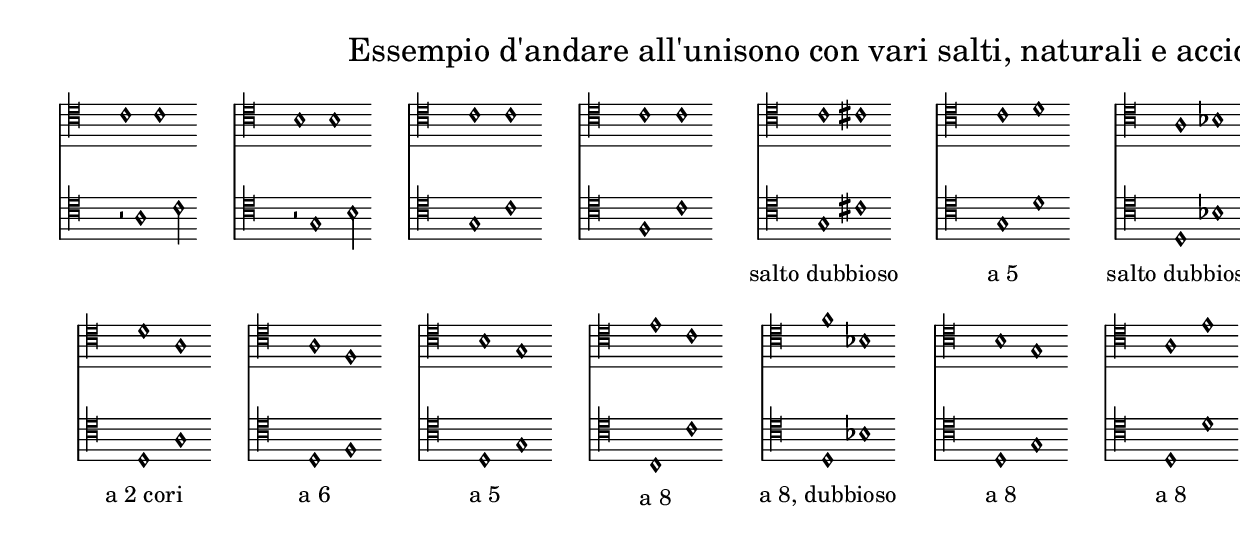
\version "2.22.2"

% Auto generated file

\header {
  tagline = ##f
}

dot = {
   \once \override Script.add-stem-support = ##f
   \once \override Script.toward-stem-shift = 0
   \once \override Script.skyline-horizontal-padding = 0
   \once \override Script.direction = 1
   \once \override Script.font-size = 1
}

\markup {
  \center-column {
    \line {
      \center-align
      \fontsize#3 { \concat { \normal-text "Essempio d'andare all'unisono con vari salti, naturali e accidentali"} }
    }
    \null
    \line {
      \center-column {

        \line {
          \score {
            <<
              \new Staff \with { instrumentName = ""} {
                \override Staff.TimeSignature.stencil = ##f
                \override Staff.NoteHead.style = #'baroque
                \accidentalStyle Score.forget
                \override Rest.style = #'mensural
                \override NoteHead.style = #'petrucci
                \cadenzaOn
                \clef "mensural-c4"
                \key c #`((0 . ,NATURAL) (1 . ,NATURAL) (2 . ,NATURAL)
                          (3 . ,NATURAL) (4 . ,NATURAL) (5 . ,NATURAL)
                          (6 . ,NATURAL))  c'1  c'1 
                \cadenzaOff
              }
              \new Staff \with { instrumentName = ""} {
                \override Staff.TimeSignature.stencil = ##f
                \override Staff.NoteHead.style = #'baroque
                \accidentalStyle Score.forget
                \override Rest.style = #'mensural
                \override NoteHead.style = #'petrucci
                \cadenzaOn
                \clef "mensural-c4"
                \key c #`((0 . ,NATURAL) (1 . ,NATURAL) (2 . ,NATURAL)
                          (3 . ,NATURAL) (4 . ,NATURAL) (5 . ,NATURAL)
                          (6 . ,NATURAL))  r2  a1  c'2 
                \cadenzaOff
              }
            >>
            \layout {
              \context {
                \Score
                \override SpacingSpanner.common-shortest-duration = #(ly:make-moment 1/2)
              }
            }
          }
        }

      }
      \hspace #3 
      \center-column {

        \line {
          \score {
            <<
              \new Staff \with { instrumentName = ""} {
                \override Staff.TimeSignature.stencil = ##f
                \override Staff.NoteHead.style = #'baroque
                \accidentalStyle Score.forget
                \override Rest.style = #'mensural
                \override NoteHead.style = #'petrucci
                \cadenzaOn
                \clef "mensural-c4"
                \key c #`((0 . ,NATURAL) (1 . ,NATURAL) (2 . ,NATURAL)
                          (3 . ,NATURAL) (4 . ,NATURAL) (5 . ,NATURAL)
                          (6 . ,NATURAL))  b1  b1 
                \cadenzaOff
              }
              \new Staff \with { instrumentName = ""} {
                \override Staff.TimeSignature.stencil = ##f
                \override Staff.NoteHead.style = #'baroque
                \accidentalStyle Score.forget
                \override Rest.style = #'mensural
                \override NoteHead.style = #'petrucci
                \cadenzaOn
                \clef "mensural-c4"
                \key c #`((0 . ,NATURAL) (1 . ,NATURAL) (2 . ,NATURAL)
                          (3 . ,NATURAL) (4 . ,NATURAL) (5 . ,NATURAL)
                          (6 . ,NATURAL))  r2  g1  b2 
                \cadenzaOff
              }
            >>
            \layout {
              \context {
                \Score
                \override SpacingSpanner.common-shortest-duration = #(ly:make-moment 1/2)
              }
            }
          }
        }

      }
      \hspace #3 
      \center-column {

        \line {
          \score {
            <<
              \new Staff \with { instrumentName = ""} {
                \override Staff.TimeSignature.stencil = ##f
                \override Staff.NoteHead.style = #'baroque
                \accidentalStyle Score.forget
                \override Rest.style = #'mensural
                \override NoteHead.style = #'petrucci
                \cadenzaOn
                \clef "mensural-c4"
                \key c #`((0 . ,NATURAL) (1 . ,NATURAL) (2 . ,NATURAL)
                          (3 . ,NATURAL) (4 . ,NATURAL) (5 . ,NATURAL)
                          (6 . ,NATURAL))  c'1  c'1 
                \cadenzaOff
              }
              \new Staff \with { instrumentName = ""} {
                \override Staff.TimeSignature.stencil = ##f
                \override Staff.NoteHead.style = #'baroque
                \accidentalStyle Score.forget
                \override Rest.style = #'mensural
                \override NoteHead.style = #'petrucci
                \cadenzaOn
                \clef "mensural-c4"
                \key c #`((0 . ,NATURAL) (1 . ,NATURAL) (2 . ,NATURAL)
                          (3 . ,NATURAL) (4 . ,NATURAL) (5 . ,NATURAL)
                          (6 . ,NATURAL))  g1  c'1 
                \cadenzaOff
              }
            >>
            \layout {
              \context {
                \Score
                \override SpacingSpanner.common-shortest-duration = #(ly:make-moment 1/2)
              }
            }
          }
        }

      }
      \hspace #3 
      \center-column {

        \line {
          \score {
            <<
              \new Staff \with { instrumentName = ""} {
                \override Staff.TimeSignature.stencil = ##f
                \override Staff.NoteHead.style = #'baroque
                \accidentalStyle Score.forget
                \override Rest.style = #'mensural
                \override NoteHead.style = #'petrucci
                \cadenzaOn
                \clef "mensural-c4"
                \key c #`((0 . ,NATURAL) (1 . ,NATURAL) (2 . ,NATURAL)
                          (3 . ,NATURAL) (4 . ,NATURAL) (5 . ,NATURAL)
                          (6 . ,NATURAL))  c'1  c'1 
                \cadenzaOff
              }
              \new Staff \with { instrumentName = ""} {
                \override Staff.TimeSignature.stencil = ##f
                \override Staff.NoteHead.style = #'baroque
                \accidentalStyle Score.forget
                \override Rest.style = #'mensural
                \override NoteHead.style = #'petrucci
                \cadenzaOn
                \clef "mensural-c4"
                \key c #`((0 . ,NATURAL) (1 . ,NATURAL) (2 . ,NATURAL)
                          (3 . ,NATURAL) (4 . ,NATURAL) (5 . ,NATURAL)
                          (6 . ,NATURAL))  f1  c'1 
                \cadenzaOff
              }
            >>
            \layout {
              \context {
                \Score
                \override SpacingSpanner.common-shortest-duration = #(ly:make-moment 1/2)
              }
            }
          }
        }

      }
      \hspace #3 
      \center-column {

        \line {
          \score {
            <<
              \new Staff \with { instrumentName = ""} {
                \override Staff.TimeSignature.stencil = ##f
                \override Staff.NoteHead.style = #'baroque
                \accidentalStyle Score.forget
                \override Rest.style = #'mensural
                \override NoteHead.style = #'petrucci
                \cadenzaOn
                \clef "mensural-c4"
                \key c #`((0 . ,NATURAL) (1 . ,NATURAL) (2 . ,NATURAL)
                          (3 . ,NATURAL) (4 . ,NATURAL) (5 . ,NATURAL)
                          (6 . ,NATURAL))  c'1  cis'1 
                \cadenzaOff
              }
              \new Staff \with { instrumentName = ""} {
                \override Staff.TimeSignature.stencil = ##f
                \override Staff.NoteHead.style = #'baroque
                \accidentalStyle Score.forget
                \override Rest.style = #'mensural
                \override NoteHead.style = #'petrucci
                \cadenzaOn
                \clef "mensural-c4"
                \key c #`((0 . ,NATURAL) (1 . ,NATURAL) (2 . ,NATURAL)
                          (3 . ,NATURAL) (4 . ,NATURAL) (5 . ,NATURAL)
                          (6 . ,NATURAL))  g1  cis'1 
                \cadenzaOff
              }
            >>
            \layout {
              \context {
                \Score
                \override SpacingSpanner.common-shortest-duration = #(ly:make-moment 1/2)
              }
            }
          }
        }
        \null
        \line {
          \left-align {  \normal-text "salto dubbioso" }
        }

      }
      \hspace #3 
      \center-column {

        \line {
          \score {
            <<
              \new Staff \with { instrumentName = ""} {
                \override Staff.TimeSignature.stencil = ##f
                \override Staff.NoteHead.style = #'baroque
                \accidentalStyle Score.forget
                \override Rest.style = #'mensural
                \override NoteHead.style = #'petrucci
                \cadenzaOn
                \clef "mensural-c4"
                \key c #`((0 . ,NATURAL) (1 . ,NATURAL) (2 . ,NATURAL)
                          (3 . ,NATURAL) (4 . ,NATURAL) (5 . ,NATURAL)
                          (6 . ,NATURAL))  c'1  d'1 
                \cadenzaOff
              }
              \new Staff \with { instrumentName = ""} {
                \override Staff.TimeSignature.stencil = ##f
                \override Staff.NoteHead.style = #'baroque
                \accidentalStyle Score.forget
                \override Rest.style = #'mensural
                \override NoteHead.style = #'petrucci
                \cadenzaOn
                \clef "mensural-c4"
                \key c #`((0 . ,NATURAL) (1 . ,NATURAL) (2 . ,NATURAL)
                          (3 . ,NATURAL) (4 . ,NATURAL) (5 . ,NATURAL)
                          (6 . ,NATURAL))  g1  d'1 
                \cadenzaOff
              }
            >>
            \layout {
              \context {
                \Score
                \override SpacingSpanner.common-shortest-duration = #(ly:make-moment 1/2)
              }
            }
          }
        }
        \null
        \line {
          \left-align {  \normal-text "a 5" }
        }

      }
      \hspace #3 
      \center-column {

        \line {
          \score {
            <<
              \new Staff \with { instrumentName = ""} {
                \override Staff.TimeSignature.stencil = ##f
                \override Staff.NoteHead.style = #'baroque
                \accidentalStyle Score.forget
                \override Rest.style = #'mensural
                \override NoteHead.style = #'petrucci
                \cadenzaOn
                \clef "mensural-c4"
                \key c #`((0 . ,NATURAL) (1 . ,NATURAL) (2 . ,NATURAL)
                          (3 . ,NATURAL) (4 . ,NATURAL) (5 . ,NATURAL)
                          (6 . ,NATURAL))  a1  bes1 
                \cadenzaOff
              }
              \new Staff \with { instrumentName = ""} {
                \override Staff.TimeSignature.stencil = ##f
                \override Staff.NoteHead.style = #'baroque
                \accidentalStyle Score.forget
                \override Rest.style = #'mensural
                \override NoteHead.style = #'petrucci
                \cadenzaOn
                \clef "mensural-c4"
                \key c #`((0 . ,NATURAL) (1 . ,NATURAL) (2 . ,NATURAL)
                          (3 . ,NATURAL) (4 . ,NATURAL) (5 . ,NATURAL)
                          (6 . ,NATURAL))  d1  bes1 
                \cadenzaOff
              }
            >>
            \layout {
              \context {
                \Score
                \override SpacingSpanner.common-shortest-duration = #(ly:make-moment 1/2)
              }
            }
          }
        }
        \null
        \line {
          \left-align {  \normal-text "salto dubbioso" }
        }

      }
      \hspace #3 
      \center-column {

        \line {
          \score {
            <<
              \new Staff \with { instrumentName = ""} {
                \override Staff.TimeSignature.stencil = ##f
                \override Staff.NoteHead.style = #'baroque
                \accidentalStyle Score.forget
                \override Rest.style = #'mensural
                \override NoteHead.style = #'petrucci
                \cadenzaOn
                \clef "mensural-c4"
                \key c #`((0 . ,NATURAL) (1 . ,NATURAL) (2 . ,NATURAL)
                          (3 . ,NATURAL) (4 . ,NATURAL) (5 . ,NATURAL)
                          (6 . ,NATURAL))  c'1  f1 
                \cadenzaOff
              }
              \new Staff \with { instrumentName = ""} {
                \override Staff.TimeSignature.stencil = ##f
                \override Staff.NoteHead.style = #'baroque
                \accidentalStyle Score.forget
                \override Rest.style = #'mensural
                \override NoteHead.style = #'petrucci
                \cadenzaOn
                \clef "mensural-c4"
                \key c #`((0 . ,NATURAL) (1 . ,NATURAL) (2 . ,NATURAL)
                          (3 . ,NATURAL) (4 . ,NATURAL) (5 . ,NATURAL)
                          (6 . ,NATURAL))  g1  f1 
                \cadenzaOff
              }
            >>
            \layout {
              \context {
                \Score
                \override SpacingSpanner.common-shortest-duration = #(ly:make-moment 1/2)
              }
            }
          }
        }
        \null
        \line {
          \left-align {  \normal-text "dubbioso" }
        }

      }
      \hspace #3 
      \center-column {

        \line {
          \score {
            <<
              \new Staff \with { instrumentName = ""} {
                \override Staff.TimeSignature.stencil = ##f
                \override Staff.NoteHead.style = #'baroque
                \accidentalStyle Score.forget
                \override Rest.style = #'mensural
                \override NoteHead.style = #'petrucci
                \cadenzaOn
                \clef "mensural-c4"
                \key c #`((0 . ,NATURAL) (1 . ,NATURAL) (2 . ,NATURAL)
                          (3 . ,NATURAL) (4 . ,NATURAL) (5 . ,NATURAL)
                          (6 . ,NATURAL))  d'1  g1 
                \cadenzaOff
              }
              \new Staff \with { instrumentName = ""} {
                \override Staff.TimeSignature.stencil = ##f
                \override Staff.NoteHead.style = #'baroque
                \accidentalStyle Score.forget
                \override Rest.style = #'mensural
                \override NoteHead.style = #'petrucci
                \cadenzaOn
                \clef "mensural-c4"
                \key c #`((0 . ,NATURAL) (1 . ,NATURAL) (2 . ,NATURAL)
                          (3 . ,NATURAL) (4 . ,NATURAL) (5 . ,NATURAL)
                          (6 . ,NATURAL))  d1  g1 
                \cadenzaOff
              }
            >>
            \layout {
              \context {
                \Score
                \override SpacingSpanner.common-shortest-duration = #(ly:make-moment 1/2)
              }
            }
          }
        }
        \null
        \line {
          \left-align {  \normal-text "a 2 cori" }
        }

      }
      \hspace #3 
    }
    \null
    \null
    \line {      \center-column {

        \line {
          \score {
            <<
              \new Staff \with { instrumentName = ""} {
                \override Staff.TimeSignature.stencil = ##f
                \override Staff.NoteHead.style = #'baroque
                \accidentalStyle Score.forget
                \override Rest.style = #'mensural
                \override NoteHead.style = #'petrucci
                \cadenzaOn
                \clef "mensural-c4"
                \key c #`((0 . ,NATURAL) (1 . ,NATURAL) (2 . ,NATURAL)
                          (3 . ,NATURAL) (4 . ,NATURAL) (5 . ,NATURAL)
                          (6 . ,NATURAL))  d'1  a1 
                \cadenzaOff
              }
              \new Staff \with { instrumentName = ""} {
                \override Staff.TimeSignature.stencil = ##f
                \override Staff.NoteHead.style = #'baroque
                \accidentalStyle Score.forget
                \override Rest.style = #'mensural
                \override NoteHead.style = #'petrucci
                \cadenzaOn
                \clef "mensural-c4"
                \key c #`((0 . ,NATURAL) (1 . ,NATURAL) (2 . ,NATURAL)
                          (3 . ,NATURAL) (4 . ,NATURAL) (5 . ,NATURAL)
                          (6 . ,NATURAL))  d1  a1 
                \cadenzaOff
              }
            >>
            \layout {
              \context {
                \Score
                \override SpacingSpanner.common-shortest-duration = #(ly:make-moment 1/2)
              }
            }
          }
        }
        \null
        \line {
          \left-align {  \normal-text "a 2 cori" }
        }

      }
      \hspace #3 
      \center-column {

        \line {
          \score {
            <<
              \new Staff \with { instrumentName = ""} {
                \override Staff.TimeSignature.stencil = ##f
                \override Staff.NoteHead.style = #'baroque
                \accidentalStyle Score.forget
                \override Rest.style = #'mensural
                \override NoteHead.style = #'petrucci
                \cadenzaOn
                \clef "mensural-c4"
                \key c #`((0 . ,NATURAL) (1 . ,NATURAL) (2 . ,NATURAL)
                          (3 . ,NATURAL) (4 . ,NATURAL) (5 . ,NATURAL)
                          (6 . ,NATURAL))  a1  f1 
                \cadenzaOff
              }
              \new Staff \with { instrumentName = ""} {
                \override Staff.TimeSignature.stencil = ##f
                \override Staff.NoteHead.style = #'baroque
                \accidentalStyle Score.forget
                \override Rest.style = #'mensural
                \override NoteHead.style = #'petrucci
                \cadenzaOn
                \clef "mensural-c4"
                \key c #`((0 . ,NATURAL) (1 . ,NATURAL) (2 . ,NATURAL)
                          (3 . ,NATURAL) (4 . ,NATURAL) (5 . ,NATURAL)
                          (6 . ,NATURAL))  d1  f1 
                \cadenzaOff
              }
            >>
            \layout {
              \context {
                \Score
                \override SpacingSpanner.common-shortest-duration = #(ly:make-moment 1/2)
              }
            }
          }
        }
        \null
        \line {
          \left-align {  \normal-text "a 6" }
        }

      }
      \hspace #3 
      \center-column {

        \line {
          \score {
            <<
              \new Staff \with { instrumentName = ""} {
                \override Staff.TimeSignature.stencil = ##f
                \override Staff.NoteHead.style = #'baroque
                \accidentalStyle Score.forget
                \override Rest.style = #'mensural
                \override NoteHead.style = #'petrucci
                \cadenzaOn
                \clef "mensural-c4"
                \key c #`((0 . ,NATURAL) (1 . ,NATURAL) (2 . ,NATURAL)
                          (3 . ,NATURAL) (4 . ,NATURAL) (5 . ,NATURAL)
                          (6 . ,NATURAL))  b1  g1 
                \cadenzaOff
              }
              \new Staff \with { instrumentName = ""} {
                \override Staff.TimeSignature.stencil = ##f
                \override Staff.NoteHead.style = #'baroque
                \accidentalStyle Score.forget
                \override Rest.style = #'mensural
                \override NoteHead.style = #'petrucci
                \cadenzaOn
                \clef "mensural-c4"
                \key c #`((0 . ,NATURAL) (1 . ,NATURAL) (2 . ,NATURAL)
                          (3 . ,NATURAL) (4 . ,NATURAL) (5 . ,NATURAL)
                          (6 . ,NATURAL))  d1  g1 
                \cadenzaOff
              }
            >>
            \layout {
              \context {
                \Score
                \override SpacingSpanner.common-shortest-duration = #(ly:make-moment 1/2)
              }
            }
          }
        }
        \null
        \line {
          \left-align {  \normal-text "a 5" }
        }

      }
      \hspace #3 
      \center-column {

        \line {
          \score {
            <<
              \new Staff \with { instrumentName = ""} {
                \override Staff.TimeSignature.stencil = ##f
                \override Staff.NoteHead.style = #'baroque
                \accidentalStyle Score.forget
                \override Rest.style = #'mensural
                \override NoteHead.style = #'petrucci
                \cadenzaOn
                \clef "mensural-c4"
                \key c #`((0 . ,NATURAL) (1 . ,NATURAL) (2 . ,NATURAL)
                          (3 . ,NATURAL) (4 . ,NATURAL) (5 . ,NATURAL)
                          (6 . ,NATURAL))  e'1  c'1 
                \cadenzaOff
              }
              \new Staff \with { instrumentName = ""} {
                \override Staff.TimeSignature.stencil = ##f
                \override Staff.NoteHead.style = #'baroque
                \accidentalStyle Score.forget
                \override Rest.style = #'mensural
                \override NoteHead.style = #'petrucci
                \cadenzaOn
                \clef "mensural-c4"
                \key c #`((0 . ,NATURAL) (1 . ,NATURAL) (2 . ,NATURAL)
                          (3 . ,NATURAL) (4 . ,NATURAL) (5 . ,NATURAL)
                          (6 . ,NATURAL))  c1  c'1 
                \cadenzaOff
              }
            >>
            \layout {
              \context {
                \Score
                \override SpacingSpanner.common-shortest-duration = #(ly:make-moment 1/2)
              }
            }
          }
        }
        \null
        \line {
          \left-align {  \normal-text "a 8" }
        }

      }
      \hspace #3 
      \center-column {

        \line {
          \score {
            <<
              \new Staff \with { instrumentName = ""} {
                \override Staff.TimeSignature.stencil = ##f
                \override Staff.NoteHead.style = #'baroque
                \accidentalStyle Score.forget
                \override Rest.style = #'mensural
                \override NoteHead.style = #'petrucci
                \cadenzaOn
                \clef "mensural-c4"
                \key c #`((0 . ,NATURAL) (1 . ,NATURAL) (2 . ,NATURAL)
                          (3 . ,NATURAL) (4 . ,NATURAL) (5 . ,NATURAL)
                          (6 . ,NATURAL))  f'1  bes1 
                \cadenzaOff
              }
              \new Staff \with { instrumentName = ""} {
                \override Staff.TimeSignature.stencil = ##f
                \override Staff.NoteHead.style = #'baroque
                \accidentalStyle Score.forget
                \override Rest.style = #'mensural
                \override NoteHead.style = #'petrucci
                \cadenzaOn
                \clef "mensural-c4"
                \key c #`((0 . ,NATURAL) (1 . ,NATURAL) (2 . ,NATURAL)
                          (3 . ,NATURAL) (4 . ,NATURAL) (5 . ,NATURAL)
                          (6 . ,NATURAL))  d1  bes1 
                \cadenzaOff
              }
            >>
            \layout {
              \context {
                \Score
                \override SpacingSpanner.common-shortest-duration = #(ly:make-moment 1/2)
              }
            }
          }
        }
        \null
        \line {
          \left-align {  \normal-text "a 8, dubbioso" }
        }

      }
      \hspace #3 
      \center-column {

        \line {
          \score {
            <<
              \new Staff \with { instrumentName = ""} {
                \override Staff.TimeSignature.stencil = ##f
                \override Staff.NoteHead.style = #'baroque
                \accidentalStyle Score.forget
                \override Rest.style = #'mensural
                \override NoteHead.style = #'petrucci
                \cadenzaOn
                \clef "mensural-c4"
                \key c #`((0 . ,NATURAL) (1 . ,NATURAL) (2 . ,NATURAL)
                          (3 . ,NATURAL) (4 . ,NATURAL) (5 . ,NATURAL)
                          (6 . ,NATURAL))  b1  g1 
                \cadenzaOff
              }
              \new Staff \with { instrumentName = ""} {
                \override Staff.TimeSignature.stencil = ##f
                \override Staff.NoteHead.style = #'baroque
                \accidentalStyle Score.forget
                \override Rest.style = #'mensural
                \override NoteHead.style = #'petrucci
                \cadenzaOn
                \clef "mensural-c4"
                \key c #`((0 . ,NATURAL) (1 . ,NATURAL) (2 . ,NATURAL)
                          (3 . ,NATURAL) (4 . ,NATURAL) (5 . ,NATURAL)
                          (6 . ,NATURAL))  d1  g1 
                \cadenzaOff
              }
            >>
            \layout {
              \context {
                \Score
                \override SpacingSpanner.common-shortest-duration = #(ly:make-moment 1/2)
              }
            }
          }
        }
        \null
        \line {
          \left-align {  \normal-text "a 8" }
        }

      }
      \hspace #3 
      \center-column {

        \line {
          \score {
            <<
              \new Staff \with { instrumentName = ""} {
                \override Staff.TimeSignature.stencil = ##f
                \override Staff.NoteHead.style = #'baroque
                \accidentalStyle Score.forget
                \override Rest.style = #'mensural
                \override NoteHead.style = #'petrucci
                \cadenzaOn
                \clef "mensural-c4"
                \key c #`((0 . ,NATURAL) (1 . ,NATURAL) (2 . ,NATURAL)
                          (3 . ,NATURAL) (4 . ,NATURAL) (5 . ,NATURAL)
                          (6 . ,NATURAL))  a1  e'1 
                \cadenzaOff
              }
              \new Staff \with { instrumentName = ""} {
                \override Staff.TimeSignature.stencil = ##f
                \override Staff.NoteHead.style = #'baroque
                \accidentalStyle Score.forget
                \override Rest.style = #'mensural
                \override NoteHead.style = #'petrucci
                \cadenzaOn
                \clef "mensural-c4"
                \key c #`((0 . ,NATURAL) (1 . ,NATURAL) (2 . ,NATURAL)
                          (3 . ,NATURAL) (4 . ,NATURAL) (5 . ,NATURAL)
                          (6 . ,NATURAL))  d1  d'1 
                \cadenzaOff
              }
            >>
            \layout {
              \context {
                \Score
                \override SpacingSpanner.common-shortest-duration = #(ly:make-moment 1/2)
              }
            }
          }
        }
        \null
        \line {
          \left-align {  \normal-text "a 8" }
        }

      }
      \hspace #3 
      \center-column {

        \line {
          \score {
            <<
              \new Staff \with { instrumentName = ""} {
                \override Staff.TimeSignature.stencil = ##f
                \override Staff.NoteHead.style = #'baroque
                \accidentalStyle Score.forget
                \override Rest.style = #'mensural
                \override NoteHead.style = #'petrucci
                \cadenzaOn
                \clef "mensural-c4"
                \key c #`((0 . ,NATURAL) (1 . ,NATURAL) (2 . ,NATURAL)
                          (3 . ,NATURAL) (4 . ,NATURAL) (5 . ,NATURAL)
                          (6 . ,NATURAL))  e'1  e1 
                \cadenzaOff
              }
              \new Staff \with { instrumentName = ""} {
                \override Staff.TimeSignature.stencil = ##f
                \override Staff.NoteHead.style = #'baroque
                \accidentalStyle Score.forget
                \override Rest.style = #'mensural
                \override NoteHead.style = #'petrucci
                \cadenzaOn
                \clef "mensural-c4"
                \key c #`((0 . ,NATURAL) (1 . ,NATURAL) (2 . ,NATURAL)
                          (3 . ,NATURAL) (4 . ,NATURAL) (5 . ,NATURAL)
                          (6 . ,NATURAL))  c1  e1 
                \cadenzaOff
              }
            >>
            \layout {
              \context {
                \Score
                \override SpacingSpanner.common-shortest-duration = #(ly:make-moment 1/2)
              }
            }
          }
        }
        \null
        \line {
          \left-align {  \normal-text "a 8" }
        }

      }
      \hspace #3 
      \center-column {

        \line {
          \score {
            <<
              \new Staff \with { instrumentName = ""} {
                \override Staff.TimeSignature.stencil = ##f
                \override Staff.NoteHead.style = #'baroque
                \accidentalStyle Score.forget
                \override Rest.style = #'mensural
                \override NoteHead.style = #'petrucci
                \cadenzaOn
                \clef "mensural-c4"
                \key c #`((0 . ,NATURAL) (1 . ,NATURAL) (2 . ,NATURAL)
                          (3 . ,NATURAL) (4 . ,NATURAL) (5 . ,NATURAL)
                          (6 . ,NATURAL))  f'1  f1 
                \cadenzaOff
              }
              \new Staff \with { instrumentName = ""} {
                \override Staff.TimeSignature.stencil = ##f
                \override Staff.NoteHead.style = #'baroque
                \accidentalStyle Score.forget
                \override Rest.style = #'mensural
                \override NoteHead.style = #'petrucci
                \cadenzaOn
                \clef "mensural-c4"
                \key c #`((0 . ,NATURAL) (1 . ,NATURAL) (2 . ,NATURAL)
                          (3 . ,NATURAL) (4 . ,NATURAL) (5 . ,NATURAL)
                          (6 . ,NATURAL))  d1  f1 
                \cadenzaOff
              }
            >>
            \layout {
              \context {
                \Score
                \override SpacingSpanner.common-shortest-duration = #(ly:make-moment 1/2)
              }
            }
          }
        }
        \null
        \line {
          \left-align {  \normal-text "a 8" }
        }

      }
      \hspace #3 

    }
  }
}